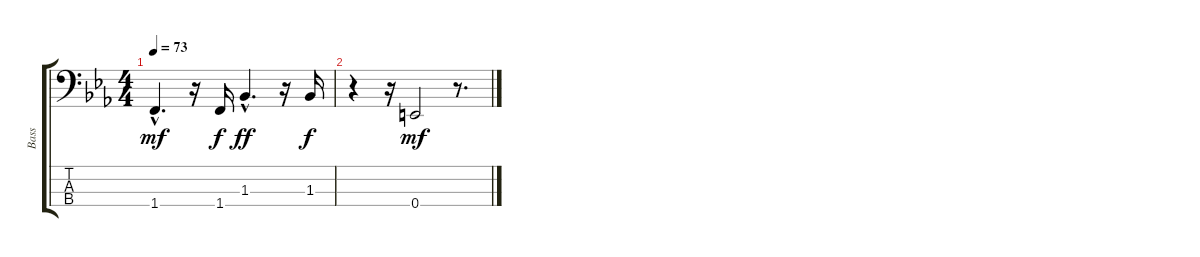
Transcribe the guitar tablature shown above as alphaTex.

\track ("Bass" "Bass") {instrument electricbassfinger}
\staff {score tabs}
\tuning (G2 D2 A1 E1) {hide}
\ts (4 4)
\tempo 73
\clef f4
\ks eb
1.4{hac}.4{d dy mf} r.16 1.4.16{dy f} 1.3{hac}.4{d dy ff} r.16 1.3.16{dy f} |
r.4 r.16 0.4.2{dy mf} r.8{d}
